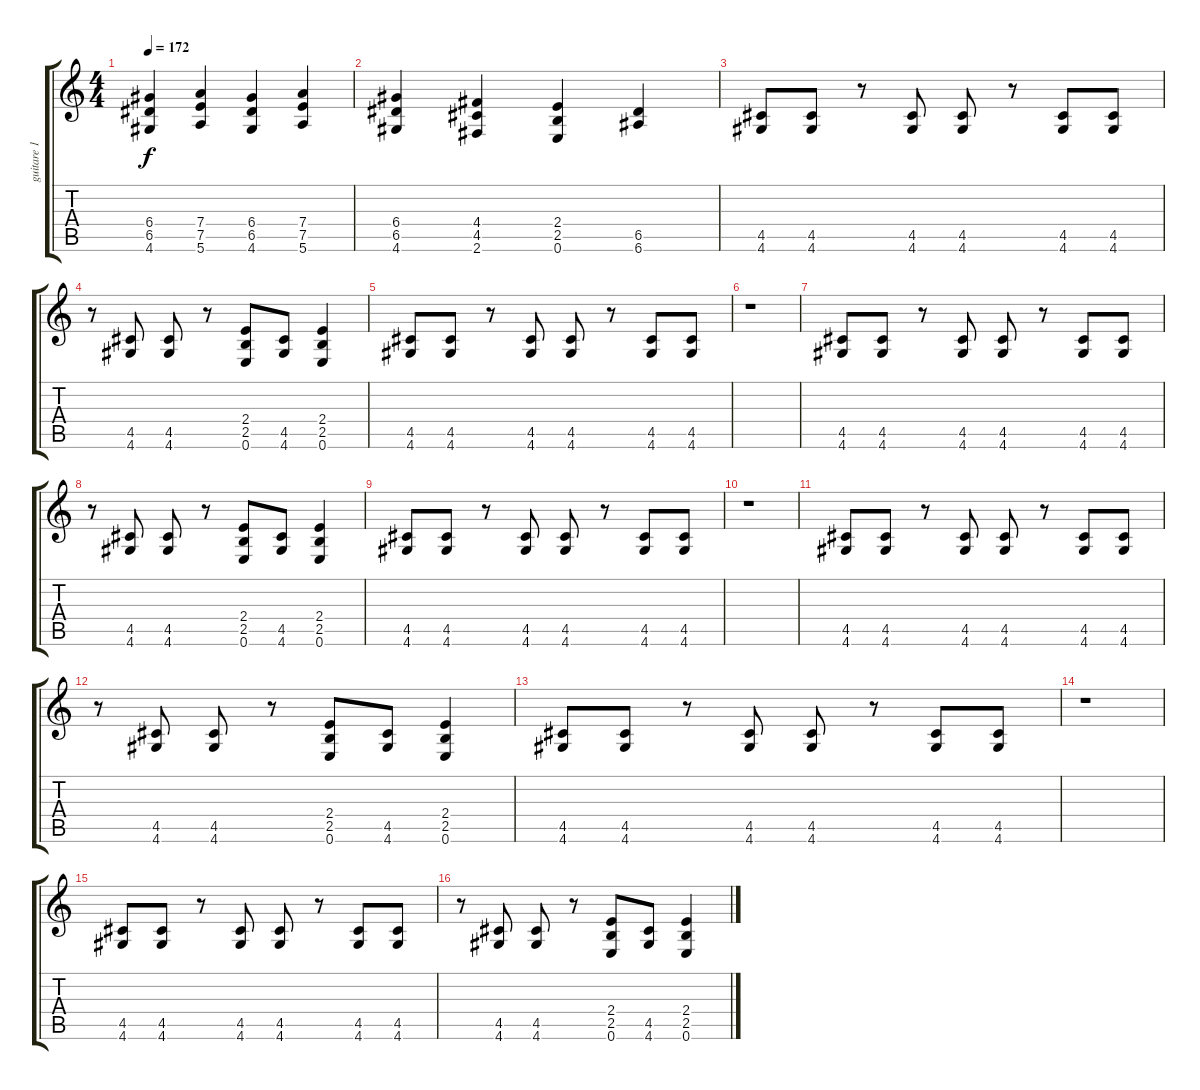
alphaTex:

\track ("guitare 1" "guitare 1") {instrument distortionguitar}
\staff {score tabs}
\tuning (E4 B3 G3 D3 A2 E2) {hide}
\ts (4 4)
\tempo 172
\clef g2
\ks c
(6.4 6.5 4.6).4{dy f} (7.4 7.5 5.6).4 (6.4 6.5 4.6).4 (7.4 7.5 5.6).4 |
(6.4 6.5 4.6).4 (4.4 4.5 2.6).4 (2.4 2.5 0.6).4 (6.5 6.6).4 |
(4.5 4.6).8 (4.5 4.6).8 r.8 (4.5 4.6).8 (4.5 4.6).8 r.8 (4.5 4.6).8 (4.5 4.6).8 |
r.8 (4.5 4.6).8 (4.5 4.6).8 r.8 (2.4 2.5 0.6).8 (4.5 4.6).8 (2.4 2.5 0.6).4 |
(4.5 4.6).8 (4.5 4.6).8 r.8 (4.5 4.6).8 (4.5 4.6).8 r.8 (4.5 4.6).8 (4.5 4.6).8 |
r.1 |
(4.5 4.6).8 (4.5 4.6).8 r.8 (4.5 4.6).8 (4.5 4.6).8 r.8 (4.5 4.6).8 (4.5 4.6).8 |
r.8 (4.5 4.6).8 (4.5 4.6).8 r.8 (2.4 2.5 0.6).8 (4.5 4.6).8 (2.4 2.5 0.6).4 |
(4.5 4.6).8 (4.5 4.6).8 r.8 (4.5 4.6).8 (4.5 4.6).8 r.8 (4.5 4.6).8 (4.5 4.6).8 |
r.1 |
(4.5 4.6).8 (4.5 4.6).8 r.8 (4.5 4.6).8 (4.5 4.6).8 r.8 (4.5 4.6).8 (4.5 4.6).8 |
r.8 (4.5 4.6).8 (4.5 4.6).8 r.8 (2.4 2.5 0.6).8 (4.5 4.6).8 (2.4 2.5 0.6).4 |
(4.5 4.6).8 (4.5 4.6).8 r.8 (4.5 4.6).8 (4.5 4.6).8 r.8 (4.5 4.6).8 (4.5 4.6).8 |
r.1 |
(4.5 4.6).8 (4.5 4.6).8 r.8 (4.5 4.6).8 (4.5 4.6).8 r.8 (4.5 4.6).8 (4.5 4.6).8 |
r.8 (4.5 4.6).8 (4.5 4.6).8 r.8 (2.4 2.5 0.6).8 (4.5 4.6).8 (2.4 2.5 0.6).4
